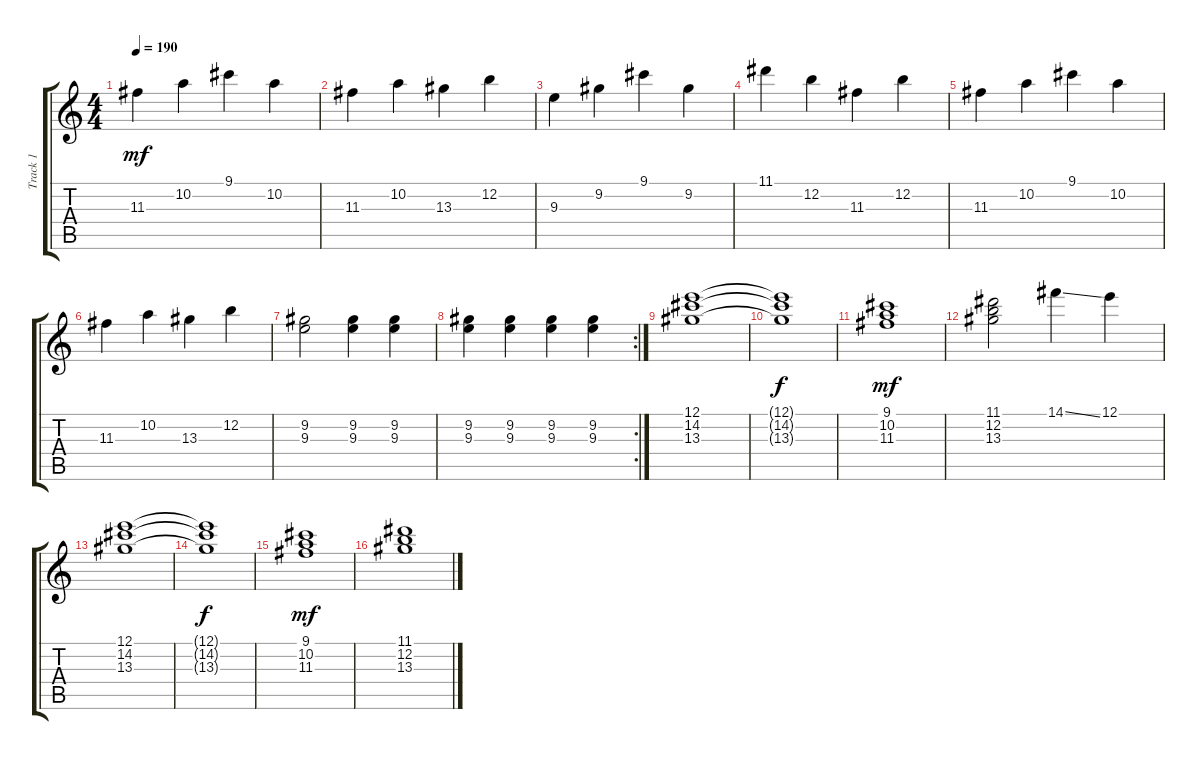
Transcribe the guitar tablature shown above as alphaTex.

\track ("Track 1" "Track 1") {instrument electricguitarclean}
\staff {score tabs}
\tuning (E4 B3 G3 D3 A2 E2) {hide}
\ts (4 4)
\tempo 190
\clef g2
\ks c
11.3.4{dy mf} 10.2.4 9.1.4 10.2.4 |
11.3.4 10.2.4 13.3.4 12.2.4 |
9.3.4 9.2.4 9.1.4 9.2.4 |
11.1.4 12.2.4 11.3.4 12.2.4 |
11.3.4 10.2.4 9.1.4 10.2.4 |
11.3.4 10.2.4 13.3.4 12.2.4 |
(9.2 9.3).2 (9.2 9.3).4 (9.2 9.3).4 |
\rc 2
(9.2 9.3).4 (9.2 9.3).4 (9.2 9.3).4 (9.2 9.3).4 |
(12.1 14.2 13.3).1 |
(12.1{t} 14.2{t} 13.3{t}).1{dy f} |
(9.1 10.2 11.3).1{dy mf} |
(11.1 12.2 13.3).2 14.1{ss}.4 12.1.4 |
(12.1 14.2 13.3).1 |
(12.1{t} 14.2{t} 13.3{t}).1{dy f} |
(9.1 10.2 11.3).1{dy mf} |
(11.1 12.2 13.3).1
